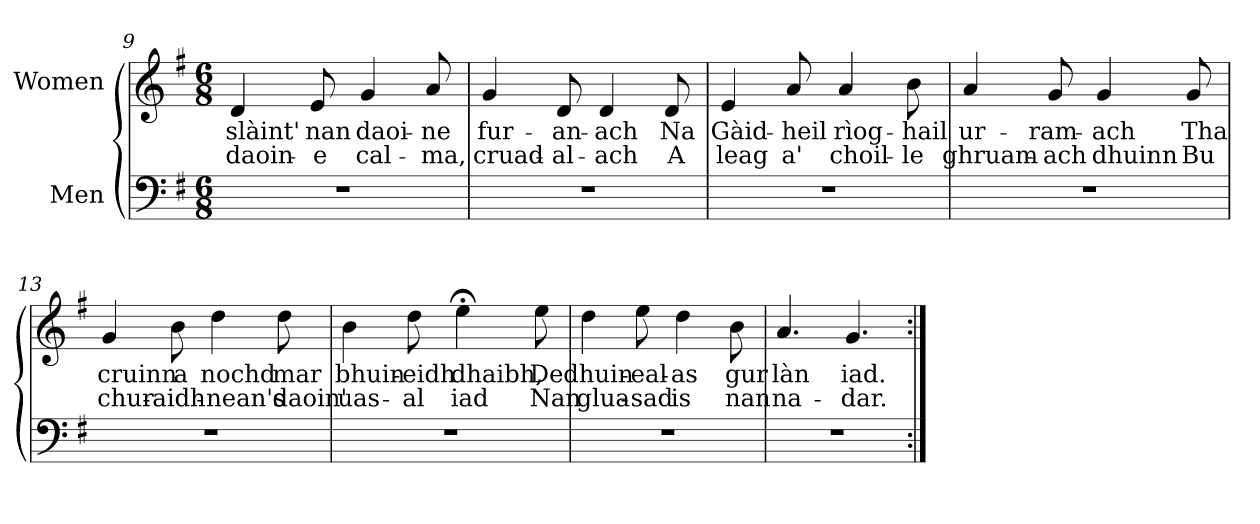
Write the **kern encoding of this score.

**kern	**kern	**text	**text
*part2	*part1	*part1	*part1
*staff2	*staff1	*staff1	*staff1
*I"Men	*I"Women	*	*
!!LO:LB:g=z
*clefF4	*clefG2	*	*
*k[f#]	*k[f#]	*	*
*G:	*G:	*	*
*M6/8	*M6/8	*	*
=9	=9	=9	=9
!LO:N:vis=1	!	!	!
!	!	!LO:LY:b:color=#000000	!LO:LY:b:color=#000000
2.r	4di/	slàint'	daoin-
!	!	!LO:LY:b:color=#000000	!LO:LY:b:color=#000000
.	8ei/	nan	-e
!	!	!LO:LY:b:color=#000000	!LO:LY:b:color=#000000
.	4gi/	daoi-	cal-
!	!	!LO:LY:b:color=#000000	!LO:LY:b:color=#000000
.	8ai/	-ne	-ma,
=10	=10	=10	=10
!LO:N:vis=1	!	!	!
!	!	!LO:LY:b:color=#000000	!LO:LY:b:color=#000000
2.r	4gi/	fur-	cruad-
!	!	!LO:LY:b:color=#000000	!LO:LY:b:color=#000000
.	8di/	-an-	-al-
!	!	!LO:LY:b:color=#000000	!LO:LY:b:color=#000000
.	4di/	-ach	-ach
!	!	!LO:LY:b:color=#000000	!LO:LY:b:color=#000000
.	8di/	Na	A
=11	=11	=11	=11
!LO:N:vis=1	!	!	!
!	!	!LO:LY:b:color=#000000	!LO:LY:b:color=#000000
2.r	4ei/	Gàid-	leag
!	!	!LO:LY:b:color=#000000	!LO:LY:b:color=#000000
.	8ai/	-heil	a'
!	!	!LO:LY:b:color=#000000	!LO:LY:b:color=#000000
.	4ai/	rìog-	choil-
!	!	!LO:LY:b:color=#000000	!LO:LY:b:color=#000000
.	8bi\	-hail	-le
=12	=12	=12	=12
!LO:N:vis=1	!	!	!
!	!	!LO:LY:b:color=#000000	!LO:LY:b:color=#000000
2.r	4ai/	ur-	ghruam-
!	!	!LO:LY:b:color=#000000	!LO:LY:b:color=#000000
.	8gi/	-ram-	-ach
!	!	!LO:LY:b:color=#000000	!LO:LY:b:color=#000000
.	4gi/	-ach	dhuinn
!	!	!LO:LY:b:color=#000000	!LO:LY:b:color=#000000
.	8gi/	Tha	Bu
!!LO:LB:g=z
=13	=13	=13	=13
!LO:N:vis=1	!	!	!
!	!	!LO:LY:b:color=#000000	!LO:LY:b:color=#000000
2.r	4gi/	cruinn	chur-
!	!	!LO:LY:b:color=#000000	!LO:LY:b:color=#000000
.	8bi\	a	-aidh-
!	!	!LO:LY:b:color=#000000	!LO:LY:b:color=#000000
.	4ddi\	nochd	-nean's
!	!	!LO:LY:b:color=#000000	!LO:LY:b:color=#000000
.	8ddi\	mar	daoin'
=14	=14	=14	=14
!LO:N:vis=1	!	!	!
!	!	!LO:LY:b:color=#000000	!LO:LY:b:color=#000000
2.r	4bi\	bhuin-	uas-
!	!	!LO:LY:b:color=#000000	!LO:LY:b:color=#000000
.	8ddi\	-eidh	-al
!	!	!LO:LY:b:color=#000000	!LO:LY:b:color=#000000
.	4ee;i\	dhaibh,	iad
!	!	!LO:LY:b:color=#000000	!LO:LY:b:color=#000000
.	8eei\	De	Nan
=15	=15	=15	=15
!LO:N:vis=1	!	!	!
!	!	!LO:LY:b:color=#000000	!LO:LY:b:color=#000000
2.r	4ddi\	dhuin-	glua-
!	!	!LO:LY:b:color=#000000	!LO:LY:b:color=#000000
.	8eei\	-eal-	-sad
!	!	!LO:LY:b:color=#000000	!LO:LY:b:color=#000000
.	4ddi\	-as	is
!	!	!LO:LY:b:color=#000000	!LO:LY:b:color=#000000
.	8bi\	gur	nan
=16	=16	=16	=16
!LO:N:vis=1	!	!	!
!	!	!LO:LY:b:color=#000000	!LO:LY:b:color=#000000
2.r	4.ai/	làn	na-
!	!	!LO:LY:b:color=#000000	!LO:LY:b:color=#000000
.	4.gi/	iad.	-dar.
=:|!	=:|!	=:|!	=:|!
*-	*-	*-	*-
